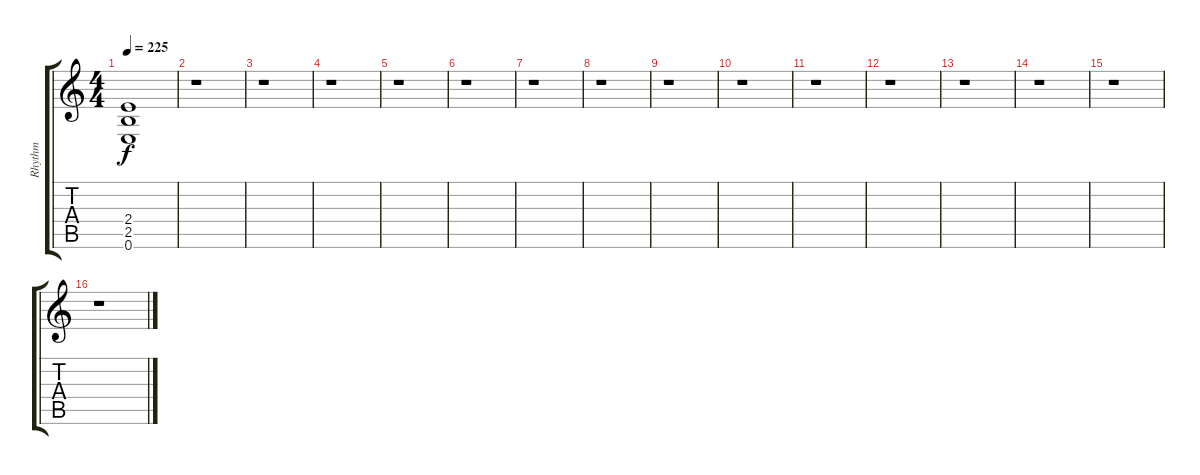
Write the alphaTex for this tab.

\track ("Rhythm" "Rhythm") {instrument overdrivenguitar}
\staff {score tabs}
\tuning (E4 B3 G3 D3 A2 E2) {hide}
\ts (4 4)
\tempo 225
\clef g2
\ks c
(2.4{t} 2.5{t} 0.6{t}).1{dy f} |
r.1 |
r.1 |
r.1 |
r.1 |
r.1 |
r.1 |
r.1 |
r.1 |
r.1 |
r.1 |
r.1 |
r.1 |
r.1 |
r.1 |
r.1
